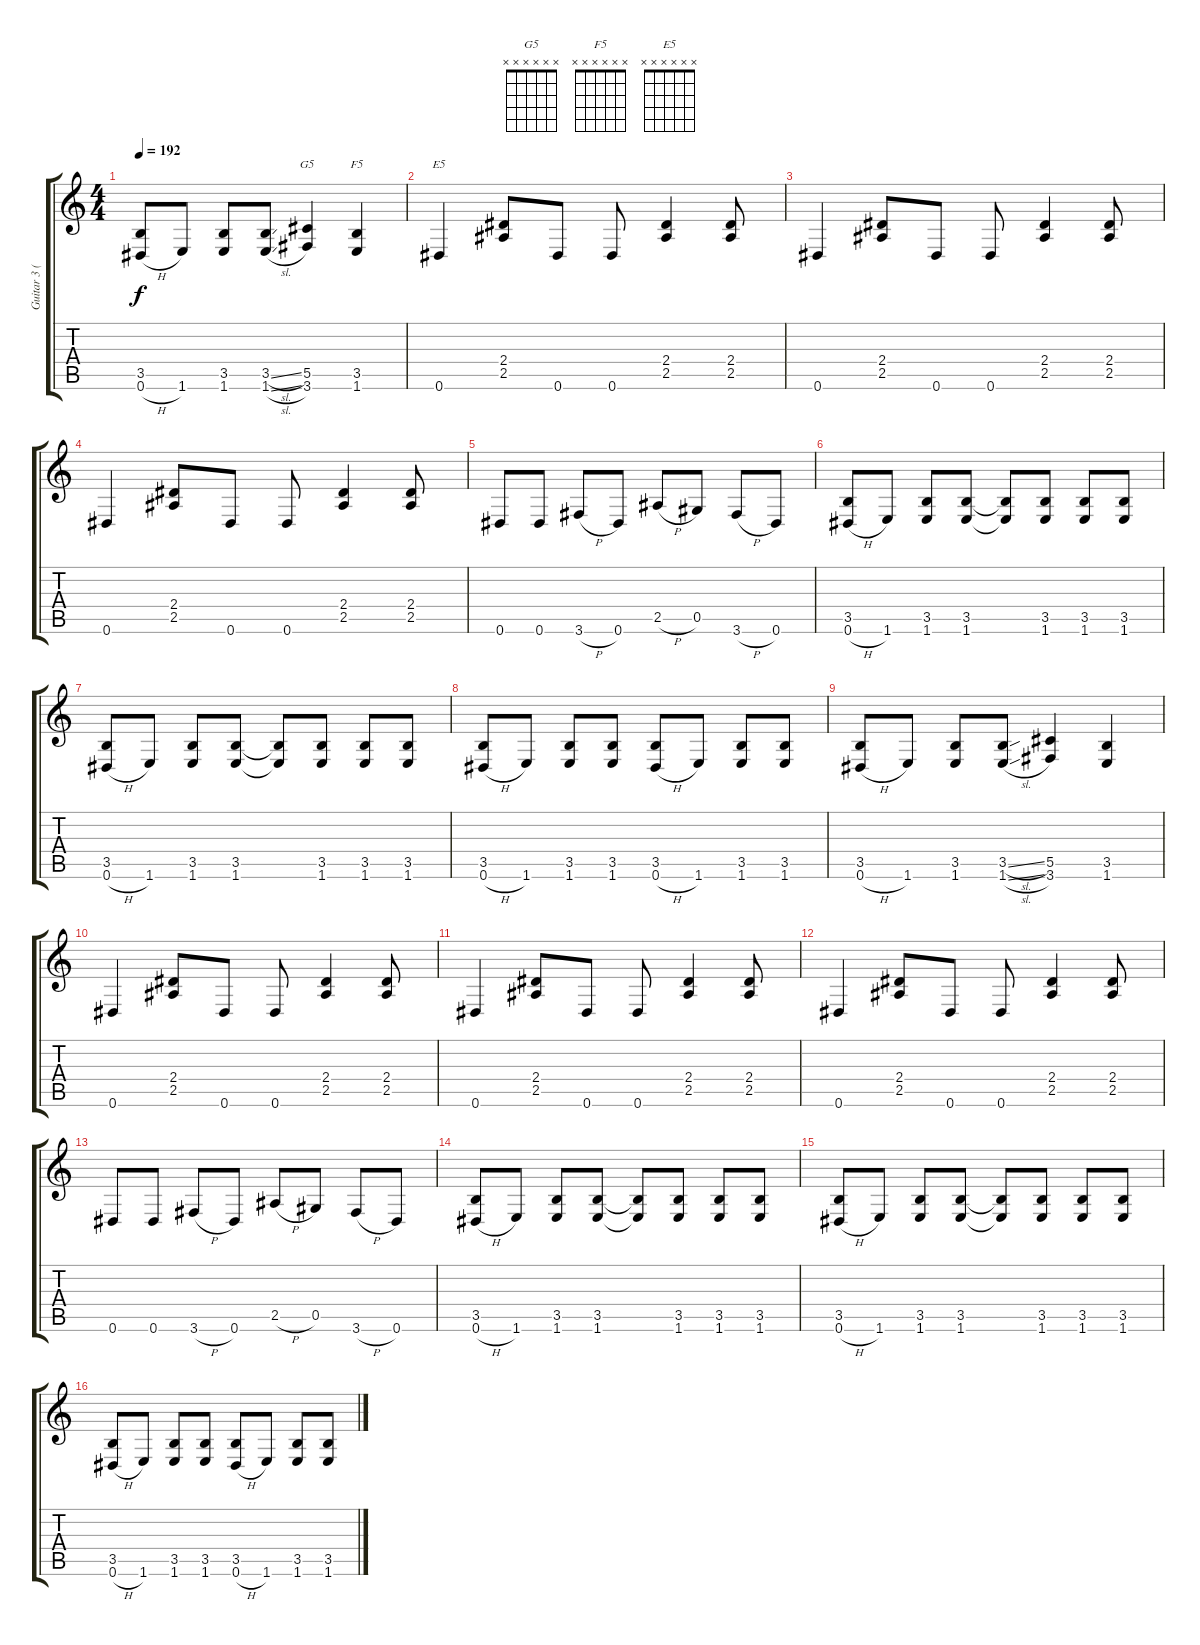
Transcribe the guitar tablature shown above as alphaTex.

\track ("Guitar 3 (Izzy)" "Guitar 3 (") {instrument overdrivenguitar}
\staff {score tabs}
\tuning (Eb4 Bb3 Gb3 Db3 Ab2 Eb2) {hide}
\chord ("G5" x x x x x x)
\chord ("F5" x x x x x x)
\chord ("E5" x x x x x x)
\ts (4 4)
\tempo 192
\clef g2
\ks c
(3.5 0.6{h}).8{dy f} 1.6.8 (3.5 1.6).8 (3.5{sl} 1.6{sl}).8 (5.5 3.6).4{ch "G5"} (3.5 1.6).4{ch "F5"} |
0.6.4{ch "E5"} (2.4 2.5).8 0.6.8 0.6.8 (2.4 2.5).4 (2.4 2.5).8 |
0.6.4 (2.4 2.5).8 0.6.8 0.6.8 (2.4 2.5).4 (2.4 2.5).8 |
0.6.4 (2.4 2.5).8 0.6.8 0.6.8 (2.4 2.5).4 (2.4 2.5).8 |
0.6.8 0.6.8 3.6{h}.8 0.6.8 2.5{h}.8 0.5.8 3.6{h}.8 0.6.8 |
(3.5 0.6{h}).8 1.6.8 (3.5 1.6).8 (3.5 1.6).8 (3.5{t} 1.6{t}).8 (3.5 1.6).8 (3.5 1.6).8 (3.5 1.6).8 |
(3.5 0.6{h}).8 1.6.8 (3.5 1.6).8 (3.5 1.6).8 (3.5{t} 1.6{t}).8 (3.5 1.6).8 (3.5 1.6).8 (3.5 1.6).8 |
(3.5 0.6{h}).8 1.6.8 (3.5 1.6).8 (3.5 1.6).8 (3.5 0.6{h}).8 1.6.8 (3.5 1.6).8 (3.5 1.6).8 |
(3.5 0.6{h}).8 1.6.8 (3.5 1.6).8 (3.5{sl} 1.6{sl}).8 (5.5 3.6).4 (3.5 1.6).4 |
0.6.4 (2.4 2.5).8 0.6.8 0.6.8 (2.4 2.5).4 (2.4 2.5).8 |
0.6.4 (2.4 2.5).8 0.6.8 0.6.8 (2.4 2.5).4 (2.4 2.5).8 |
0.6.4 (2.4 2.5).8 0.6.8 0.6.8 (2.4 2.5).4 (2.4 2.5).8 |
0.6.8 0.6.8 3.6{h}.8 0.6.8 2.5{h}.8 0.5.8 3.6{h}.8 0.6.8 |
(3.5 0.6{h}).8 1.6.8 (3.5 1.6).8 (3.5 1.6).8 (3.5{t} 1.6{t}).8 (3.5 1.6).8 (3.5 1.6).8 (3.5 1.6).8 |
(3.5 0.6{h}).8 1.6.8 (3.5 1.6).8 (3.5 1.6).8 (3.5{t} 1.6{t}).8 (3.5 1.6).8 (3.5 1.6).8 (3.5 1.6).8 |
(3.5 0.6{h}).8 1.6.8 (3.5 1.6).8 (3.5 1.6).8 (3.5 0.6{h}).8 1.6.8 (3.5 1.6).8 (3.5 1.6).8
